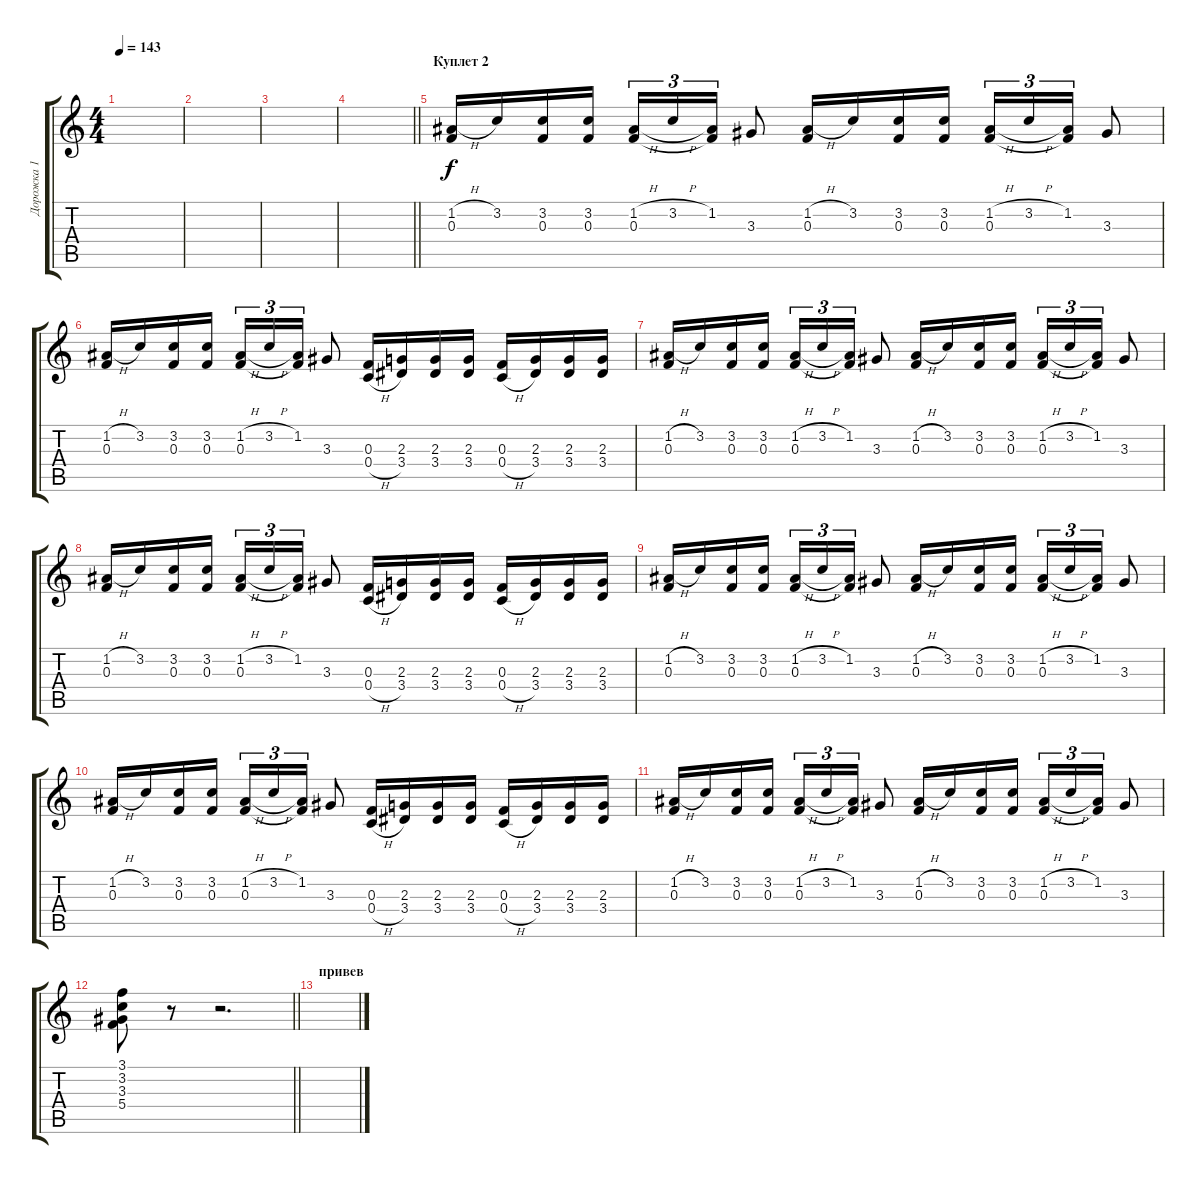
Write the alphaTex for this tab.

\track ("Дорожка 1" "Дорожка 1") {instrument acousticguitarsteel}
\staff {score tabs}
\tuning (D4 A3 F3 C3 G2 D2) {hide}
\ts (4 4)
\tempo 143
\clef g2
\ks c
|
|
|
\barLineRight lightlight
|
\section ("" "Куплет 2 ")
(1.2{h} 0.3).16 3.2.16 (3.2 0.3).16 (3.2 0.3).16 (1.2{h} 0.3).16{tu (3 2)} 3.2{h}.16{tu (3 2)} (1.2 0.3{t}).16{tu (3 2)} 3.3.8 (1.2{h} 0.3).16 3.2.16 (3.2 0.3).16 (3.2 0.3).16 (1.2{h} 0.3).16{tu (3 2)} 3.2{h}.16{tu (3 2)} (1.2 0.3{t}).16{tu (3 2)} 3.3.8 |
(1.2{h} 0.3).16 3.2.16 (3.2 0.3).16 (3.2 0.3).16 (1.2{h} 0.3).16{tu (3 2)} 3.2{h}.16{tu (3 2)} (1.2 0.3{t}).16{tu (3 2)} 3.3.8 (0.3 0.4{h}).16 (2.3 3.4).16 (2.3 3.4).16 (2.3 3.4).16 (0.3 0.4{h}).16 (2.3 3.4).16 (2.3 3.4).16 (2.3 3.4).16 |
(1.2{h} 0.3).16 3.2.16 (3.2 0.3).16 (3.2 0.3).16 (1.2{h} 0.3).16{tu (3 2)} 3.2{h}.16{tu (3 2)} (1.2 0.3{t}).16{tu (3 2)} 3.3.8 (1.2{h} 0.3).16 3.2.16 (3.2 0.3).16 (3.2 0.3).16 (1.2{h} 0.3).16{tu (3 2)} 3.2{h}.16{tu (3 2)} (1.2 0.3{t}).16{tu (3 2)} 3.3.8 |
(1.2{h} 0.3).16 3.2.16 (3.2 0.3).16 (3.2 0.3).16 (1.2{h} 0.3).16{tu (3 2)} 3.2{h}.16{tu (3 2)} (1.2 0.3{t}).16{tu (3 2)} 3.3.8 (0.3 0.4{h}).16 (2.3 3.4).16 (2.3 3.4).16 (2.3 3.4).16 (0.3 0.4{h}).16 (2.3 3.4).16 (2.3 3.4).16 (2.3 3.4).16 |
(1.2{h} 0.3).16 3.2.16 (3.2 0.3).16 (3.2 0.3).16 (1.2{h} 0.3).16{tu (3 2)} 3.2{h}.16{tu (3 2)} (1.2 0.3{t}).16{tu (3 2)} 3.3.8 (1.2{h} 0.3).16 3.2.16 (3.2 0.3).16 (3.2 0.3).16 (1.2{h} 0.3).16{tu (3 2)} 3.2{h}.16{tu (3 2)} (1.2 0.3{t}).16{tu (3 2)} 3.3.8 |
(1.2{h} 0.3).16 3.2.16 (3.2 0.3).16 (3.2 0.3).16 (1.2{h} 0.3).16{tu (3 2)} 3.2{h}.16{tu (3 2)} (1.2 0.3{t}).16{tu (3 2)} 3.3.8 (0.3 0.4{h}).16 (2.3 3.4).16 (2.3 3.4).16 (2.3 3.4).16 (0.3 0.4{h}).16 (2.3 3.4).16 (2.3 3.4).16 (2.3 3.4).16 |
(1.2{h} 0.3).16 3.2.16 (3.2 0.3).16 (3.2 0.3).16 (1.2{h} 0.3).16{tu (3 2)} 3.2{h}.16{tu (3 2)} (1.2 0.3{t}).16{tu (3 2)} 3.3.8 (1.2{h} 0.3).16 3.2.16 (3.2 0.3).16 (3.2 0.3).16 (1.2{h} 0.3).16{tu (3 2)} 3.2{h}.16{tu (3 2)} (1.2 0.3{t}).16{tu (3 2)} 3.3.8 |
\barLineRight lightlight
(3.1 3.2 3.3 5.4).8 r.8 r.2{d} |
\section ("" "привев")
